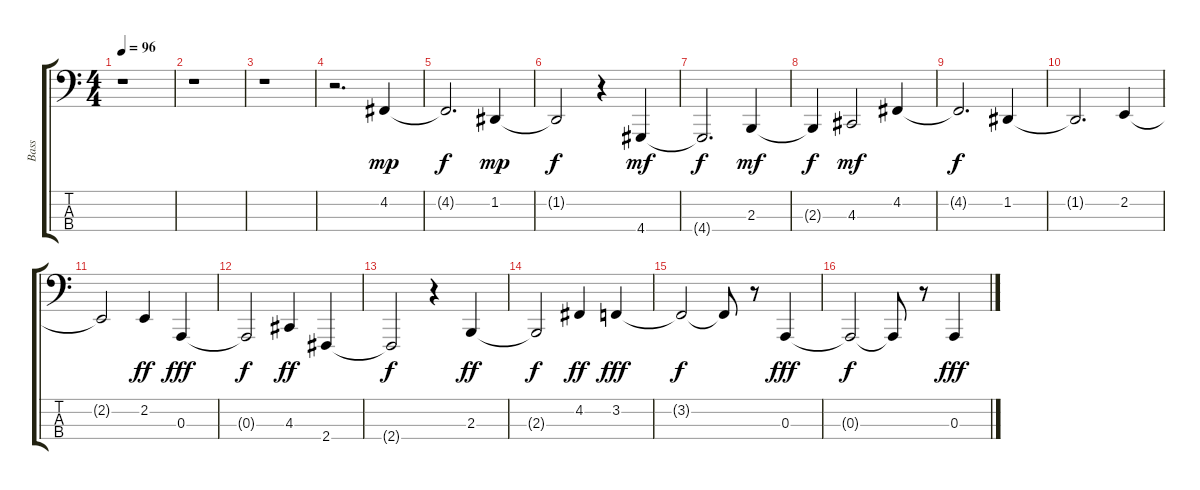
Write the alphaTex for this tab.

\track ("Bass" "Bass") {instrument rockorgan}
\staff {score tabs}
\tuning (G2 D2 A1 E1) {hide}
\ts (4 4)
\tempo 96
\clef f4
\ks c
r.1{dy mp} |
r.1 |
r.1 |
r.2{d} 4.2.4 |
4.2{t}.2{d dy f} 1.2.4{dy mp} |
1.2{t}.2{dy f} r.4 4.4.4{dy mf} |
4.4{t}.2{d dy f} 2.3.4{dy mf} |
2.3{t}.4{dy f} 4.3.2{dy mf} 4.2.4 |
4.2{t}.2{d dy f} 1.2.4 |
1.2{t}.2{d} 2.2.4 |
2.2{t}.2 2.2.4{dy ff} 0.3.4{dy fff} |
0.3{t}.2{dy f} 4.3.4{dy ff} 2.4.4 |
2.4{t}.2{dy f} r.4 2.3.4{dy ff} |
2.3{t}.2{dy f} 4.2.4{dy ff} 3.2.4{dy fff} |
3.2{t}.2{dy f} 3.2{t}.8 r.8 0.3.4{dy fff} |
0.3{t}.2{dy f} 0.3{t}.8 r.8 0.3.4{dy fff}
